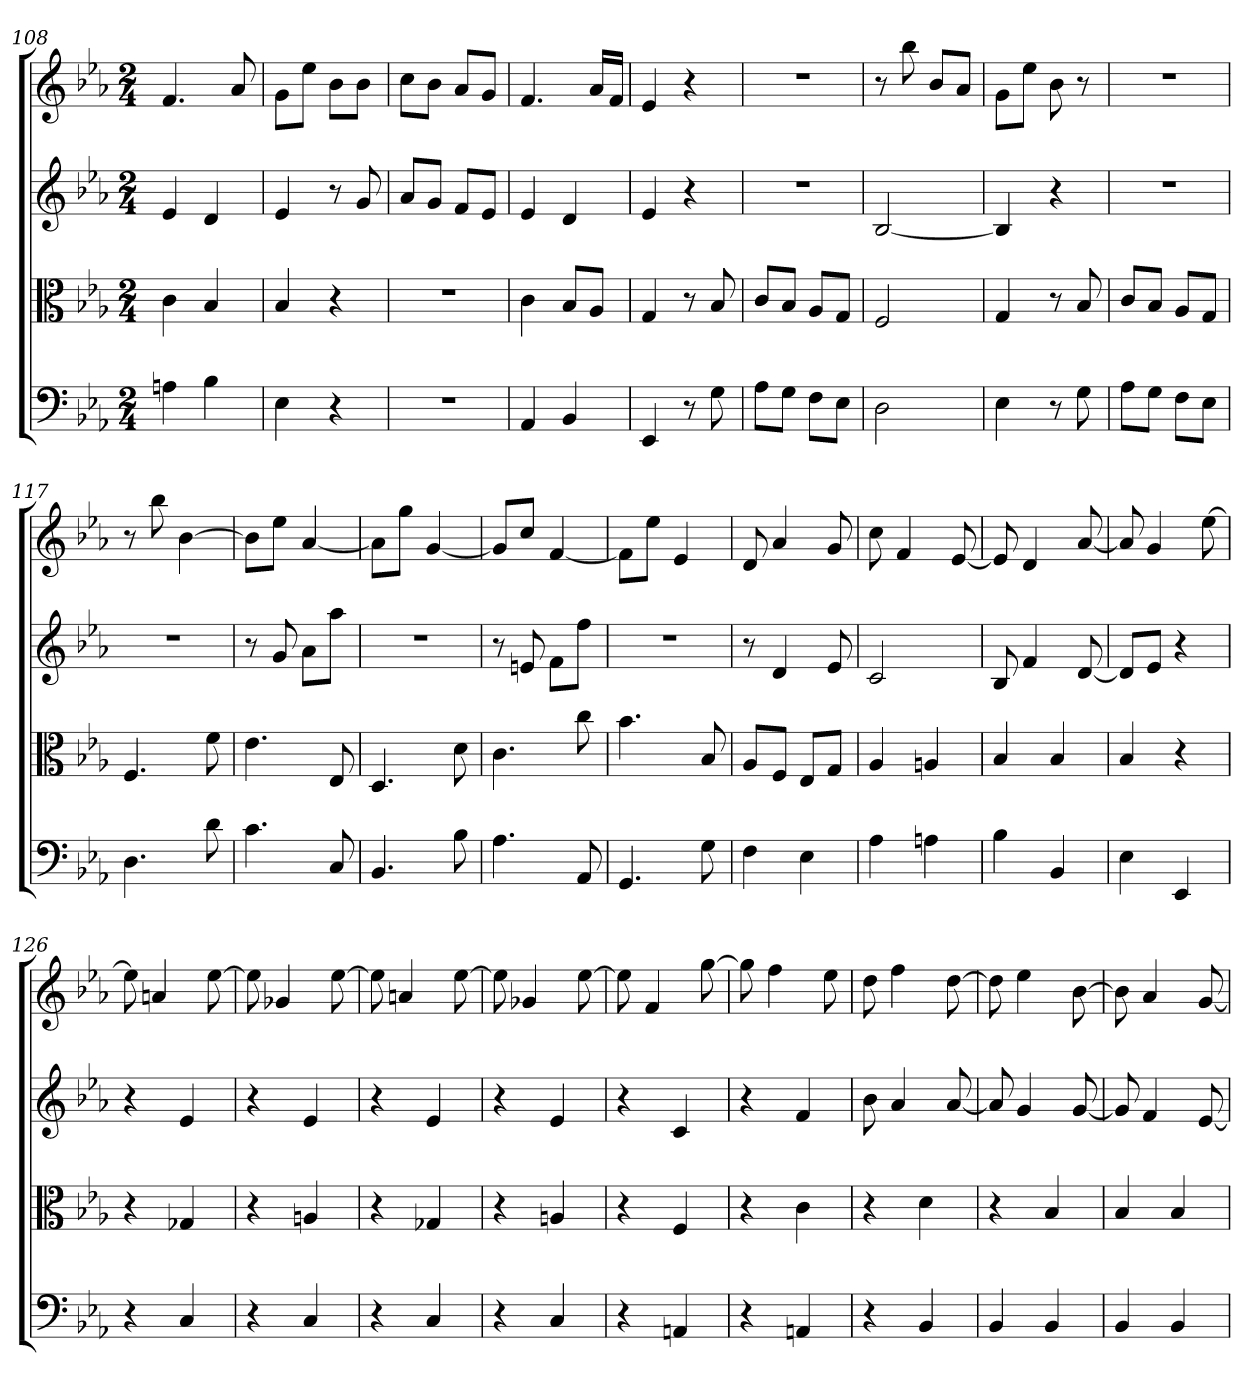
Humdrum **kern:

**kern	**kern	**kern	**kern
*part4	*part3	*part2	*part1
*staff4	*staff3	*staff2	*staff1
*clefF4	*clefC3	*clefG2	*clefG2
*k[b-e-a-]	*k[b-e-a-]	*k[b-e-a-]	*k[b-e-a-]
*E-:	*E-:	*E-:	*E-:
*M2/4	*M2/4	*M2/4	*M2/4
=108	=108	=108	=108
4An	4c	4e-	4.f
4B-	4B-	4d	.
.	.	.	8a-
=109	=109	=109	=109
4E-	4B-	4e-	8g\L
.	.	.	8ee-\J
4r	4r	8r	8b-\L
.	.	8g	8b-\J
=110	=110	=110	=110
2r	2r	8a-/L	8cc\L
.	.	8g/J	8b-\J
.	.	8f/L	8a-/L
.	.	8e-/J	8g/J
=111	=111	=111	=111
4AA-	4c	4e-	4.f
4BB-	8B-/L	4d	.
.	8A-/J	.	16a-/LL
.	.	.	16f/JJ
=112	=112	=112	=112
4EE-	4G	4e-	4e-
8r	8r	4r	4r
8G	8B-	.	.
=113	=113	=113	=113
8A-\L	8c/L	2r	2r
8G\J	8B-/J	.	.
8F\L	8A-/L	.	.
8E-\J	8G/J	.	.
=114	=114	=114	=114
2D	2F	[2B-	8r
.	.	.	8bb-
.	.	.	8b-/L
.	.	.	8a-/J
=115	=115	=115	=115
4E-	4G	4B-]	8g\L
.	.	.	8ee-\J
8r	8r	4r	8b-
8G	8B-	.	8r
=116	=116	=116	=116
8A-\L	8c/L	2r	2r
8G\J	8B-/J	.	.
8F\L	8A-/L	.	.
8E-\J	8G/J	.	.
=117	=117	=117	=117
4.D	4.F	2r	8r
.	.	.	8bb-
.	.	.	[4b-
8d	8f	.	.
=118	=118	=118	=118
4.c	4.e-	8r	8b-\L]
.	.	8g	8ee-\J
.	.	8a-\L	[4a-
8C	8E-	8aa-\J	.
=119	=119	=119	=119
4.BB-	4.D	2r	8a-\L]
.	.	.	8gg\J
.	.	.	[4g
8B-	8d	.	.
=120	=120	=120	=120
4.A-	4.c	8r	8g/L]
.	.	8en	8cc/J
.	.	8f\L	[4f
8AA-	8cc	8ff\J	.
=121	=121	=121	=121
4.GG	4.b-	2r	8f\L]
.	.	.	8ee-\J
.	.	.	4e-
8G	8B-	.	.
=122	=122	=122	=122
4F	8A-/L	8r	8d
.	8F/J	4d	4a-
4E-	8E-/L	.	.
.	8G/J	8e-	8g
=123	=123	=123	=123
4A-	4A-	2c	8cc
.	.	.	4f
4An	4An	.	.
.	.	.	[8e-
=124	=124	=124	=124
4B-	4B-	8B-	8e-]
.	.	4f	4d
4BB-	4B-	.	.
.	.	[8d	[8a-
=125	=125	=125	=125
4E-	4B-	8d/L]	8a-]
.	.	8e-/J	4g
4EE-	4r	4r	.
.	.	.	[8ee-
=126	=126	=126	=126
4r	4r	4r	8ee-]
.	.	.	4an
4C	4G-X	4e-	.
.	.	.	[8ee-
=127	=127	=127	=127
4r	4r	4r	8ee-]
.	.	.	4g-X
4C	4An	4e-	.
.	.	.	[8ee-
=128	=128	=128	=128
4r	4r	4r	8ee-]
.	.	.	4an
4C	4G-X	4e-	.
.	.	.	[8ee-
=129	=129	=129	=129
4r	4r	4r	8ee-]
.	.	.	4g-X
4C	4An	4e-	.
.	.	.	[8ee-
=130	=130	=130	=130
4r	4r	4r	8ee-]
.	.	.	4f
4AAn	4F	4c	.
.	.	.	[8gg
=131	=131	=131	=131
4r	4r	4r	8gg]
.	.	.	4ff
4AAn	4c	4f	.
.	.	.	8ee-
=132	=132	=132	=132
4r	4r	8b-	8dd
.	.	4a-	4ff
4BB-	4d	.	.
.	.	[8a-	[8dd
=133	=133	=133	=133
4BB-	4r	8a-]	8dd]
.	.	4g	4ee-
4BB-	4B-	.	.
.	.	[8g	[8b-
=134	=134	=134	=134
4BB-	4B-	8g]	8b-]
.	.	4f	4a-
4BB-	4B-	.	.
.	.	[8e-	[8g
=	=	=	=
*-	*-	*-	*-
